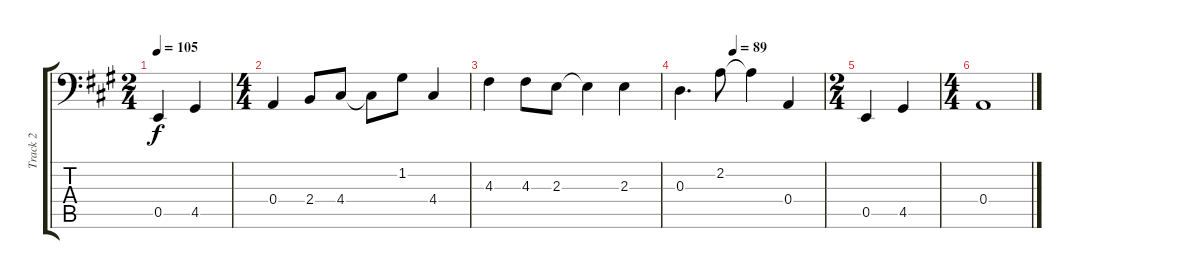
\track ("Track 2" "Track 2") {instrument electricbassfinger}
\staff {score tabs}
\tuning (C3 G2 D2 A1 E1 B0) {hide}
\ts (2 4)
\tempo 105
\clef f4
\ks a
0.5.4{dy f} 4.5.4 |
\ts (4 4)
0.4.4 2.4.8 4.4.8 4.4{t}.8 1.2.8 4.4.4 |
4.3.4 4.3.8 2.3.8 2.3{t}.4 2.3.4 |
\tempo (89 0.375)
0.3.4{d} 2.2.8 2.2{t}.4 0.4.4 |
\ts (2 4)
0.5.4 4.5.4 |
\ts (4 4)
0.4.1
